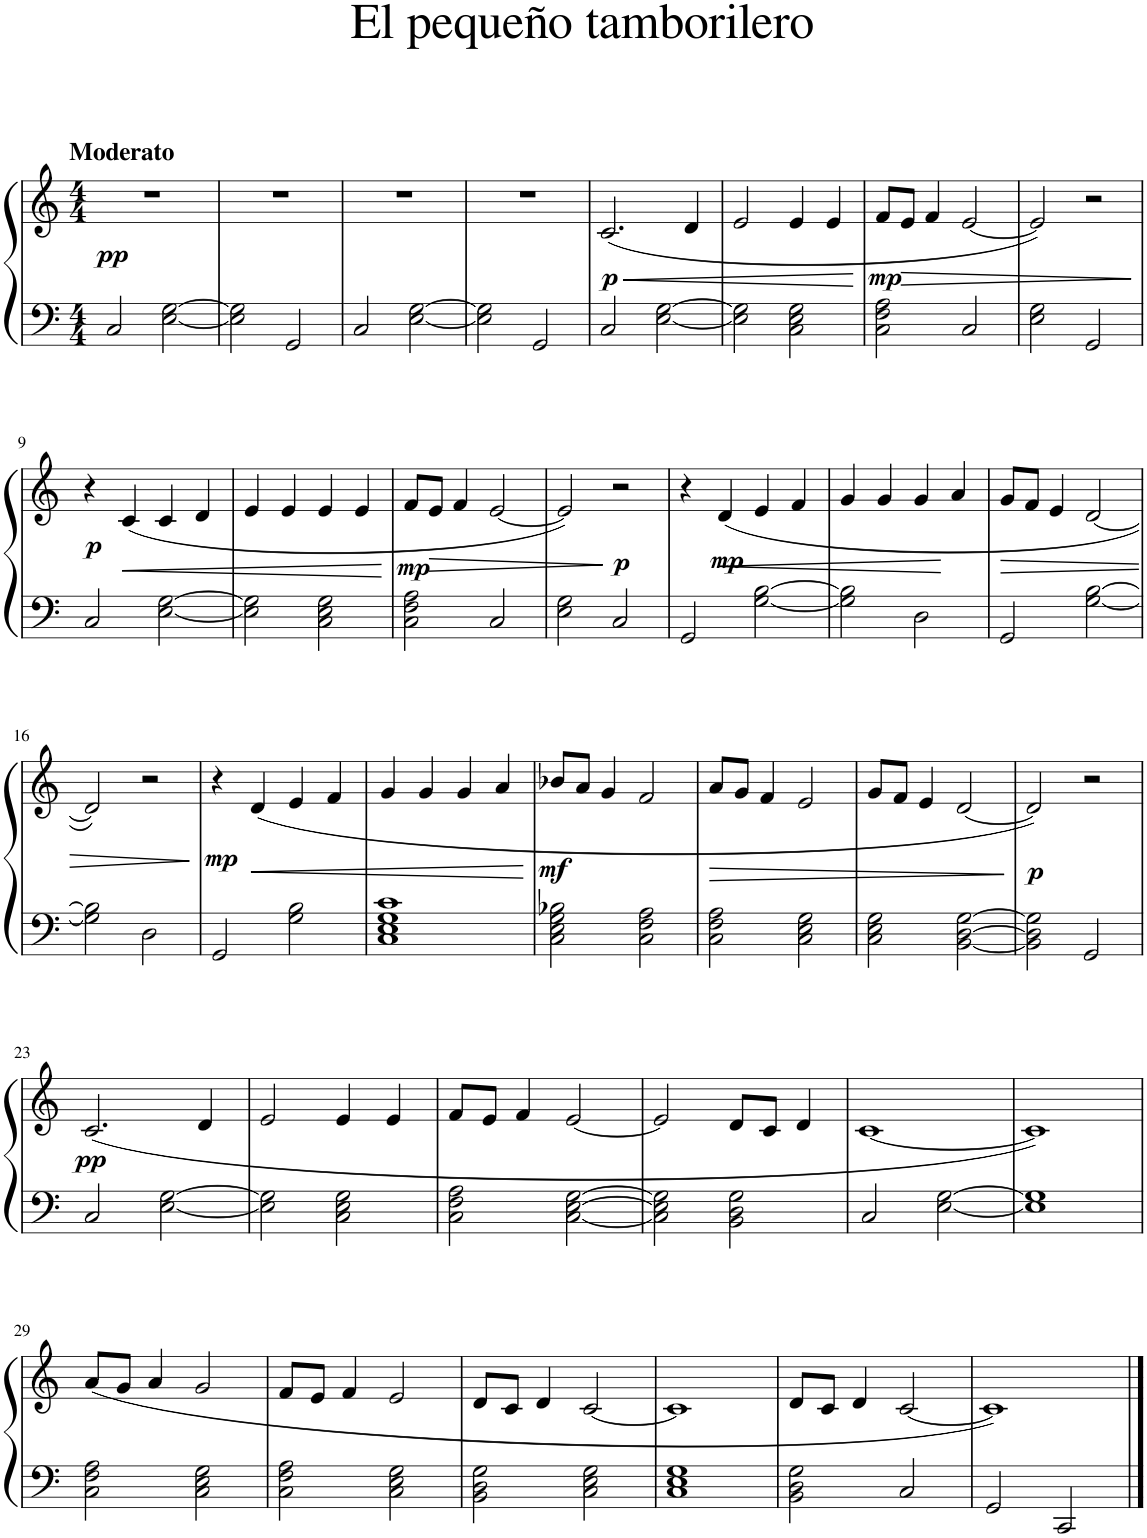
**kern	**kern	**dynam
*part1	*part1	*part1
*staff2	*staff1	*staff1/2
*I"Piano	*	*
*I'Pno.	*	*
*clefF4	*clefG2	*
*k[]	*k[]	*
*M4/4	*M4/4	*
=1	=1	=1
!	!LO:TX:a:B:t=Moderato	!
!	!	!LO:DY:b
2C/	1r	pp
[2E\ [2G\	.	.
=2	=2	=2
2E\] 2G\]	1r	.
2GG/	.	.
=3	=3	=3
2C/	1r	.
[2E\ [2G\	.	.
=4	=4	=4
2E\] 2G\]	1r	.
2GG/	.	.
=5	=5	=5
!	!	!LO:HP:b
!	!	!LO:DY:n=1:b
2C/	(2.c/	< p
[2E\ [2G\	.	.
.	4d/	.
=6	=6	=6
2E\] 2G\]	2e/	.
2C\ 2E\ 2G\	4e/	.
.	4e/	.
.	.	[
=7	=7	=7
!	!	!LO:DY:b
2C\ 2F\ 2A\	8f/L	mp
!	!	!LO:HP:b
.	8e/J	>
.	4f/	.
2C/	[2e/	.
=8	=8	=8
2E\ 2G\	2e/])	.
2GG/	2r	.
.	.	]
!!LO:LB:g=z
=9	=9	=9
!	!	!LO:DY:b
2C/	4r	p
!	!	!LO:HP:b
.	(4c/	<
[2E\ [2G\	4c/	.
.	4d/	.
=10	=10	=10
2E\] 2G\]	4e/	.
.	4e/	.
2C\ 2E\ 2G\	4e/	.
.	4e/	.
.	.	[
=11	=11	=11
!	!	!LO:DY:b
2C\ 2F\ 2A\	8f/L	mp
!	!	!LO:HP:b
.	8e/J	>
.	4f/	.
2C/	[2e/	.
=12	=12	=12
2E\ 2G\	2e/])	.
!	!	!LO:DY:n=1:b
2C/	2r	] p
=13	=13	=13
!	!	!LO:DY:b
2GG/	4r	mp
!	!	!LO:HP:b
.	(4d/	<
[2G\ [2B\	4e/	.
.	4f/	.
=14	=14	=14
2G\] 2B\]	4g/	.
.	4g/	.
2D\	4g/	.
.	4a/	[
=15	=15	=15
!	!	!LO:HP:b
2GG/	8g/L	>
.	8f/J	.
.	4e/	.
[2G\ [2B\	[2d/	.
!!LO:LB:g=z
=16	=16	=16
2G\] 2B\]	2d/])	.
2D\	2r	.
.	.	]
=17	=17	=17
!	!	!LO:DY:b
2GG/	4r	mp
!	!	!LO:HP:b
.	(4d/	<
2G\ 2B\	4e/	.
.	4f/	.
=18	=18	=18
1C 1E 1G 1c	4g/	.
.	4g/	.
.	4g/	.
.	4a/	.
.	.	[
=19	=19	=19
!	!	!LO:DY:b
2C\ 2E\ 2G\ 2B-X\	8b-X/L	mf
.	8a/J	.
.	4g/	.
2C\ 2F\ 2A\	2f/	.
=20	=20	=20
!	!	!LO:HP:b
2C\ 2F\ 2A\	8a/L	>
.	8g/J	.
.	4f/	.
2C\ 2E\ 2G\	2e/	.
=21	=21	=21
2C\ 2E\ 2G\	8g/L	.
.	8f/J	.
.	4e/	.
[2BB\ [2D\ [2G\	[2d/	.
.	.	]
=22	=22	=22
!	!	!LO:DY:b
2BB\] 2D\] 2G\]	2d/])	p
2GG/	2r	.
!!LO:LB:g=z
=23	=23	=23
!	!	!LO:DY:b
2C/	(2.c/	pp
[2E\ [2G\	.	.
.	4d/	.
=24	=24	=24
2E\] 2G\]	2e/	.
2C\ 2E\ 2G\	4e/	.
.	4e/	.
=25	=25	=25
2C\ 2F\ 2A\	8f/L	.
.	8e/J	.
.	4f/	.
[2C\ [2E\ [2G\	[2e/	.
=26	=26	=26
2C\] 2E\] 2G\]	2e/]	.
2BB\ 2D\ 2G\	8d/L	.
.	8c/J	.
.	4d/	.
=27	=27	=27
2C/	[1c	.
[2E\ [2G\	.	.
=28	=28	=28
1E] 1G]	1c])	.
!!LO:LB:g=z
=29	=29	=29
2C\ 2F\ 2A\	(8a/L	.
.	8g/J	.
.	4a/	.
2C\ 2E\ 2G\	2g/	.
=30	=30	=30
2C\ 2F\ 2A\	8f/L	.
.	8e/J	.
.	4f/	.
2C\ 2E\ 2G\	2e/	.
=31	=31	=31
2BB\ 2D\ 2G\	8d/L	.
.	8c/J	.
.	4d/	.
2C\ 2E\ 2G\	[2c/	.
=32	=32	=32
1C 1E 1G	1c]	.
=33	=33	=33
2BB\ 2D\ 2G\	8d/L	.
.	8c/J	.
.	4d/	.
2C/	[2c/	.
=34	=34	=34
2GG/	1c])	.
2CC/	.	.
==	==	==
*-	*-	*-
